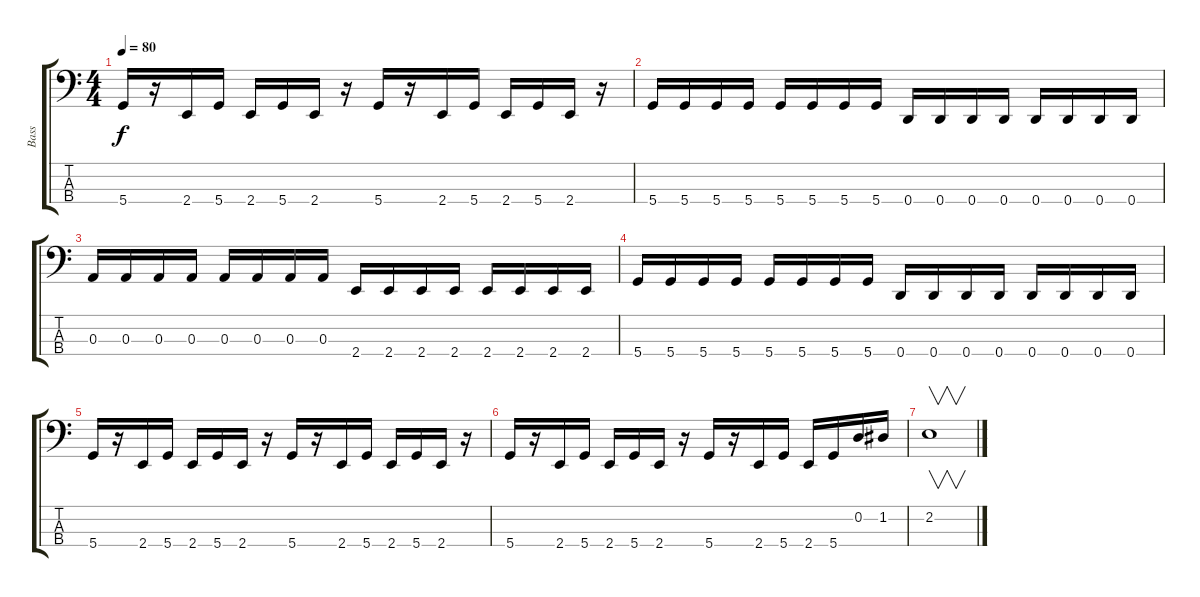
\track ("Bass" "Bass") {instrument electricbasspick}
\staff {score tabs}
\tuning (G2 D2 A1 D1) {hide}
\ts (4 4)
\tempo 80
\clef f4
\ks c
5.4.16{dy f} r.16 2.4.16 5.4.16 2.4.16 5.4.16 2.4.16 r.16 5.4.16 r.16 2.4.16 5.4.16 2.4.16 5.4.16 2.4.16 r.16 |
5.4.16 5.4.16 5.4.16 5.4.16 5.4.16 5.4.16 5.4.16 5.4.16 0.4.16 0.4.16 0.4.16 0.4.16 0.4.16 0.4.16 0.4.16 0.4.16 |
0.3.16 0.3.16 0.3.16 0.3.16 0.3.16 0.3.16 0.3.16 0.3.16 2.4.16 2.4.16 2.4.16 2.4.16 2.4.16 2.4.16 2.4.16 2.4.16 |
5.4.16 5.4.16 5.4.16 5.4.16 5.4.16 5.4.16 5.4.16 5.4.16 0.4.16 0.4.16 0.4.16 0.4.16 0.4.16 0.4.16 0.4.16 0.4.16 |
5.4.16 r.16 2.4.16 5.4.16 2.4.16 5.4.16 2.4.16 r.16 5.4.16 r.16 2.4.16 5.4.16 2.4.16 5.4.16 2.4.16 r.16 |
5.4.16 r.16 2.4.16 5.4.16 2.4.16 5.4.16 2.4.16 r.16 5.4.16 r.16 2.4.16 5.4.16 2.4.16 5.4.16 0.2.16 1.2.16 |
2.2.1{v}
